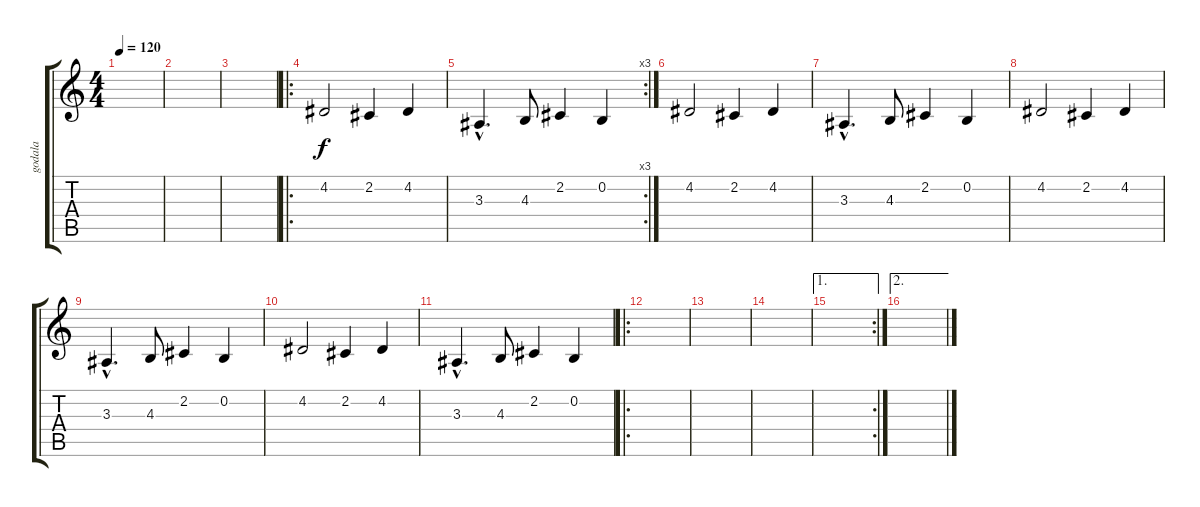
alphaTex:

\track ("godala" "godala") {instrument stringensemble2}
\staff {score tabs}
\tuning (E4 B3 G3 D3 A2 E2) {hide}
\ts (4 4)
\tempo 120
\clef g2
\ks c
|
|
|
\ro
4.2.2 2.2.4 4.2.4 |
\rc 3
3.3{hac}.4{d} 4.3.8 2.2.4 0.2.4 |
4.2.2 2.2.4 4.2.4 |
3.3{hac}.4{d} 4.3.8 2.2.4 0.2.4 |
4.2.2 2.2.4 4.2.4 |
3.3{hac}.4{d} 4.3.8 2.2.4 0.2.4 |
4.2.2 2.2.4 4.2.4 |
3.3{hac}.4{d} 4.3.8 2.2.4 0.2.4 |
\ro
|
|
|
\ae 1
\rc 2
|
\ae 2
